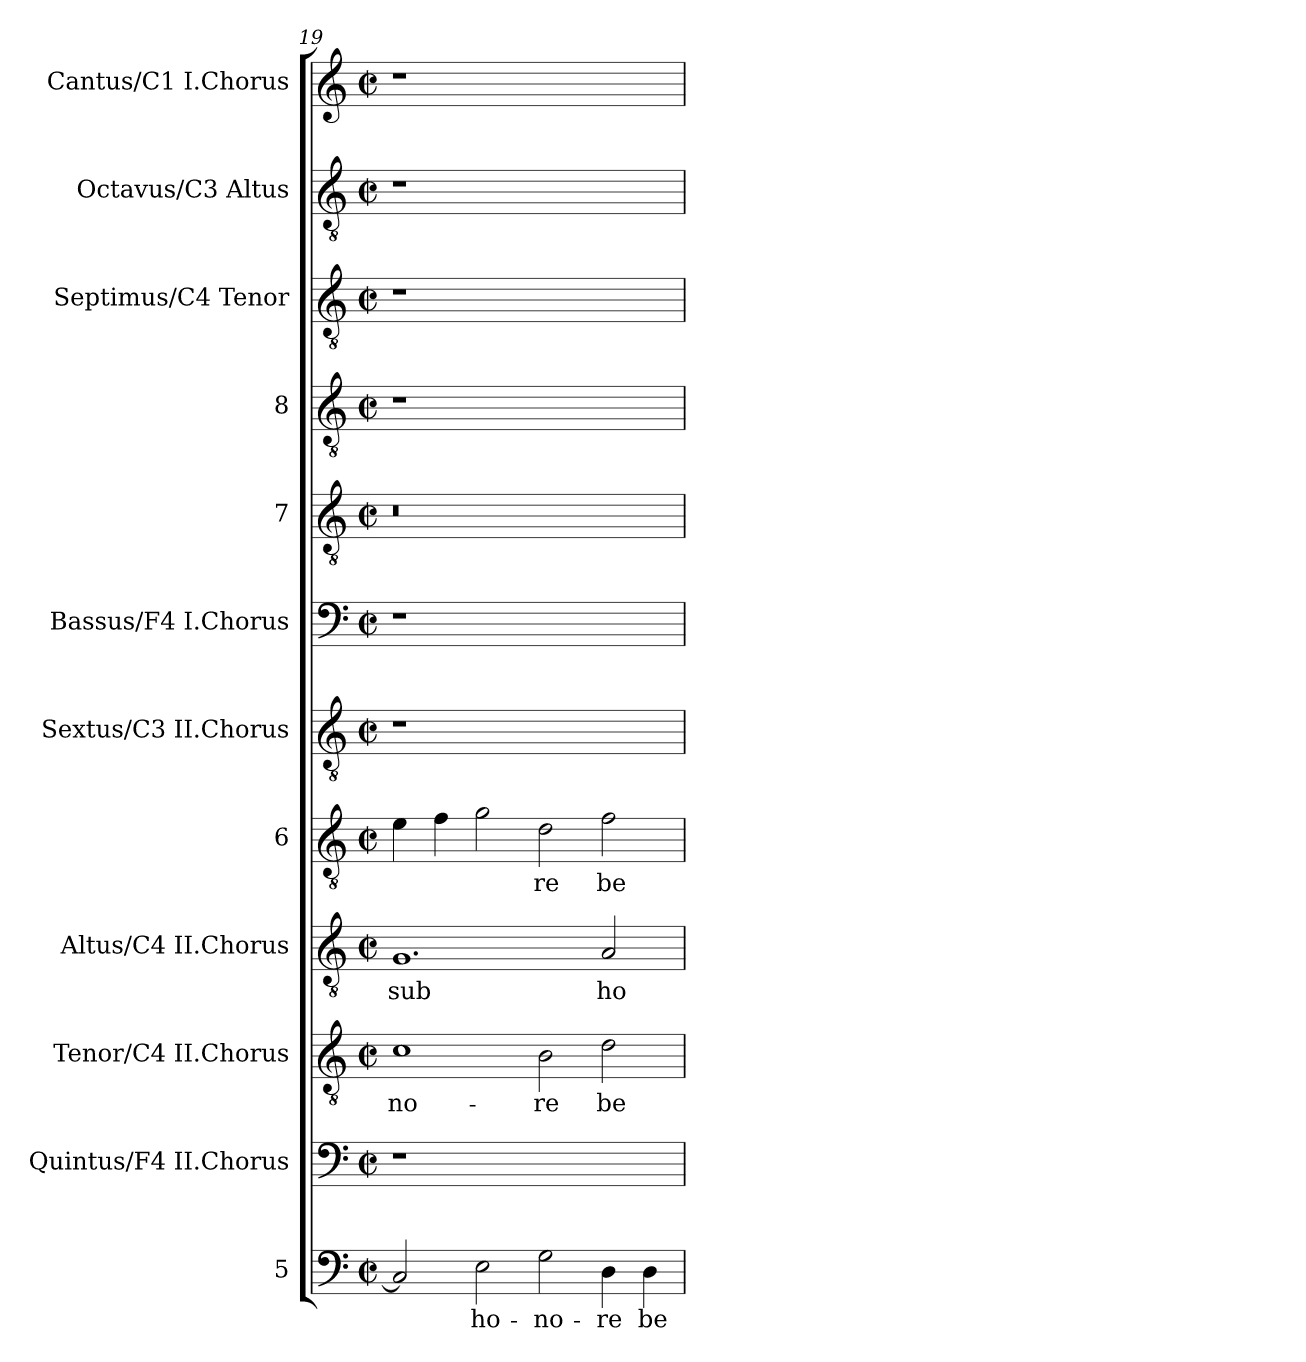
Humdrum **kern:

**kern	**text	**kern	**kern	**text	**kern	**text	**kern	**text	**kern	**kern	**kern	**kern	**kern	**kern	**kern
*part12	*part12	*part11	*part10	*part10	*part9	*part9	*part8	*part8	*part7	*part6	*part5	*part4	*part3	*part2	*part1
*staff12	*staff12	*staff11	*staff10	*staff10	*staff9	*staff9	*staff8	*staff8	*staff7	*staff6	*staff5	*staff4	*staff3	*staff2	*staff1
*I"5	*	*I"Quintus/F4  II.Chorus	*I"Tenor/C4  II.Chorus	*	*I"Altus/C4  II.Chorus	*	*I"6	*	*I"Sextus/C3  II.Chorus	*I"Bassus/F4  I.Chorus	*I"7	*I"8	*I"Septimus/C4  Tenor	*I"Octavus/C3  Altus	*I"Cantus/C1  I.Chorus
*	*	*	*I'T	*	*I'A	*	*	*	*	*I'B	*	*	*	*	*I'C
*clefF4	*	*clefF4	*clefGv2	*	*clefGv2	*	*clefGv2	*	*clefGv2	*clefF4	*clefGv2	*clefGv2	*clefGv2	*clefGv2	*clefG2
*k[]	*	*k[]	*k[]	*	*k[]	*	*k[]	*	*k[]	*k[]	*k[]	*k[]	*k[]	*k[]	*k[]
*C:	*	*C:	*C:	*	*C:	*	*C:	*	*C:	*C:	*C:	*C:	*C:	*C:	*C:
*M2/2	*	*M2/2	*M2/2	*	*M2/2	*	*M2/2	*	*M2/2	*M2/2	*M2/2	*M2/2	*M2/2	*M2/2	*M2/2
*met(c|)	*	*met(c|)	*met(c|)	*	*met(c|)	*	*met(c|)	*	*met(c|)	*met(c|)	*met(c|)	*met(c|)	*met(c|)	*met(c|)	*met(c|)
=19	=19	=19	=19	=19	=19	=19	=19	=19	=19	=19	=19	=19	=19	=19	=19
!	!LO:LY:b:cj	!	!	!LO:LY:b:cj	!	!LO:LY:b:cj	!	!LO:LY:b:cj	!	!	!	!	!	!	!
2C/]	.	1r	1c	-no-	1.G	sub	4e\	--	1r	1r	0r	1r	1r	1r	1r
!	!	!	!	!	!	!	!	!LO:LY:b:cj	!	!	!	!	!	!	!
.	.	.	.	.	.	.	4f\	--	.	.	.	.	.	.	.
!	!LO:LY:b:cj	!	!	!	!	!	!	!LO:LY:b:cj	!	!	!	!	!	!	!
2E\	ho-	.	.	.	.	.	2g\	--	.	.	.	.	.	.	.
!	!LO:LY:b:cj	!	!	!LO:LY:b:cj	!	!	!	!LO:LY:b:cj	!	!	!	!	!	!	!
2G\	-no-	1ryy	2B\	-re	.	.	2d\	-re	1ryy	1ryy	.	1ryy	1ryy	1ryy	1ryy
!	!LO:LY:b:cj	!	!	!LO:LY:b:cj	!	!LO:LY:b:cj	!	!LO:LY:b:cj	!	!	!	!	!	!	!
4D\	-re	.	2d\	be-	2A/	ho-	2f\	be-	.	.	.	.	.	.	.
!	!LO:LY:b:cj	!	!	!	!	!	!	!	!	!	!	!	!	!	!
4D\	be-	.	.	.	.	.	.	.	.	.	.	.	.	.	.
=	=	=	=	=	=	=	=	=	=	=	=	=	=	=	=
*-	*-	*-	*-	*-	*-	*-	*-	*-	*-	*-	*-	*-	*-	*-	*-
